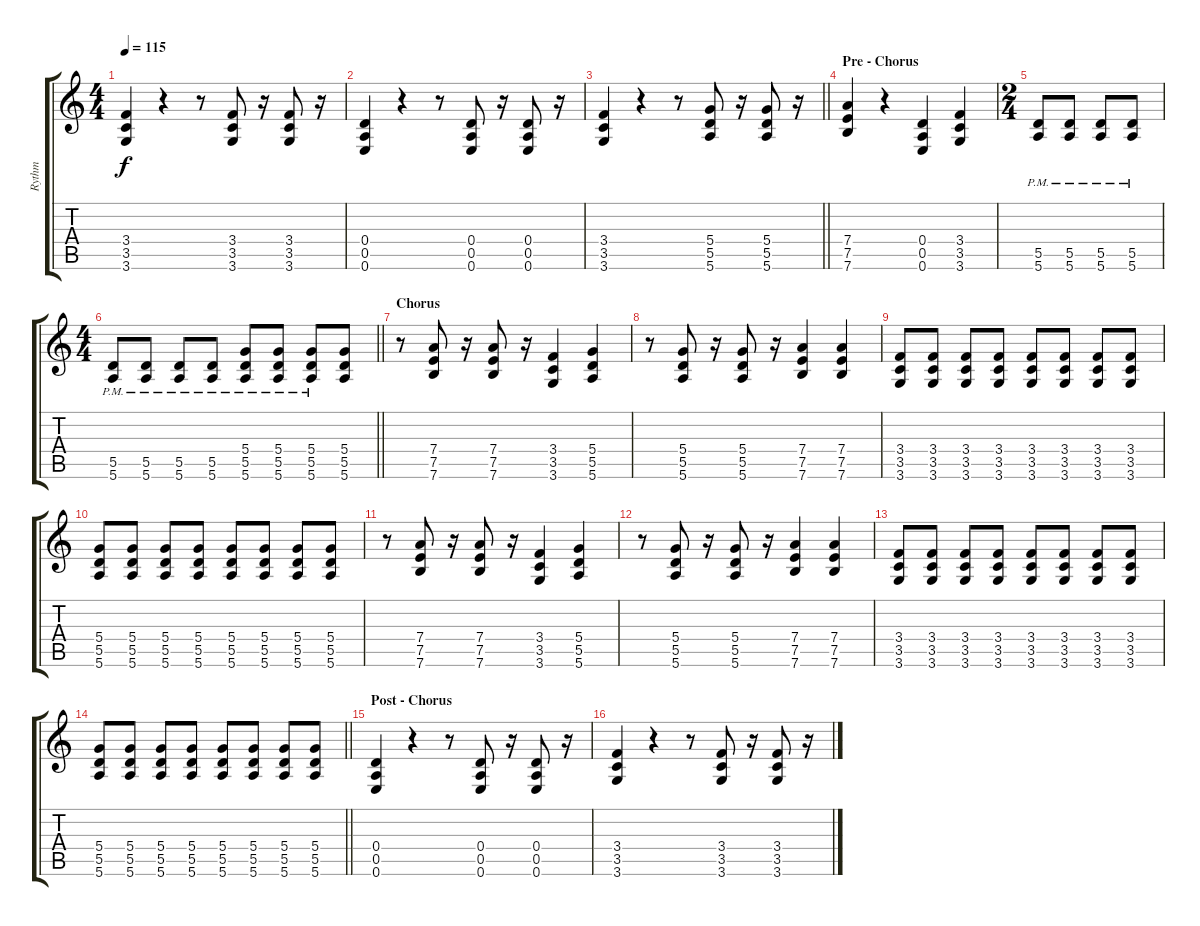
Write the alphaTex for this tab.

\track ("Rythm" "Rythm") {instrument distortionguitar}
\staff {score tabs}
\tuning (E4 B3 G3 D3 A2 E2) {hide}
\ts (4 4)
\tempo 115
\clef g2
\ks c
(3.4 3.5 3.6).4{dy f} r.4 r.8 (3.4 3.5 3.6).8 r.16 (3.4 3.5 3.6).8 r.16 |
(0.4 0.5 0.6).4 r.4 r.8 (0.4 0.5 0.6).8 r.16 (0.4 0.5 0.6).8 r.16 |
\barLineRight lightlight
(3.4 3.5 3.6).4 r.4 r.8 (5.4 5.5 5.6).8 r.16 (5.4 5.5 5.6).8 r.16 |
\section ("" "Pre - Chorus")
(7.4 7.5 7.6).4 r.4 (0.4 0.5 0.6).4 (3.4 3.5 3.6).4 |
\ts (2 4)
(5.5{pm} 5.6{pm}).8 (5.5{pm} 5.6{pm}).8 (5.5{pm} 5.6{pm}).8 (5.5{pm} 5.6{pm}).8 |
\ts (4 4)
\barLineRight lightlight
(5.5{pm} 5.6{pm}).8 (5.5{pm} 5.6{pm}).8 (5.5{pm} 5.6{pm}).8 (5.5{pm} 5.6{pm}).8 (5.4{pm} 5.5{pm} 5.6{pm}).8 (5.4{pm} 5.5{pm} 5.6{pm}).8 (5.4{pm} 5.5{pm} 5.6{pm}).8 (5.4 5.5 5.6).8 |
\section ("" "Chorus")
r.8 (7.4 7.5 7.6).8 r.16 (7.4 7.5 7.6).8 r.16 (3.4 3.5 3.6).4 (5.4 5.5 5.6).4 |
r.8 (5.4 5.5 5.6).8 r.16 (5.4 5.5 5.6).8 r.16 (7.4 7.5 7.6).4 (7.4 7.5 7.6).4 |
(3.4 3.5 3.6).8 (3.4 3.5 3.6).8 (3.4 3.5 3.6).8 (3.4 3.5 3.6).8 (3.4 3.5 3.6).8 (3.4 3.5 3.6).8 (3.4 3.5 3.6).8 (3.4 3.5 3.6).8 |
(5.4 5.5 5.6).8 (5.4 5.5 5.6).8 (5.4 5.5 5.6).8 (5.4 5.5 5.6).8 (5.4 5.5 5.6).8 (5.4 5.5 5.6).8 (5.4 5.5 5.6).8 (5.4 5.5 5.6).8 |
r.8 (7.4 7.5 7.6).8 r.16 (7.4 7.5 7.6).8 r.16 (3.4 3.5 3.6).4 (5.4 5.5 5.6).4 |
r.8 (5.4 5.5 5.6).8 r.16 (5.4 5.5 5.6).8 r.16 (7.4 7.5 7.6).4 (7.4 7.5 7.6).4 |
(3.4 3.5 3.6).8 (3.4 3.5 3.6).8 (3.4 3.5 3.6).8 (3.4 3.5 3.6).8 (3.4 3.5 3.6).8 (3.4 3.5 3.6).8 (3.4 3.5 3.6).8 (3.4 3.5 3.6).8 |
\barLineRight lightlight
(5.4 5.5 5.6).8 (5.4 5.5 5.6).8 (5.4 5.5 5.6).8 (5.4 5.5 5.6).8 (5.4 5.5 5.6).8 (5.4 5.5 5.6).8 (5.4 5.5 5.6).8 (5.4 5.5 5.6).8 |
\section ("" "Post - Chorus")
(0.4 0.5 0.6).4 r.4 r.8 (0.4 0.5 0.6).8 r.16 (0.4 0.5 0.6).8 r.16 |
(3.4 3.5 3.6).4 r.4 r.8 (3.4 3.5 3.6).8 r.16 (3.4 3.5 3.6).8 r.16
